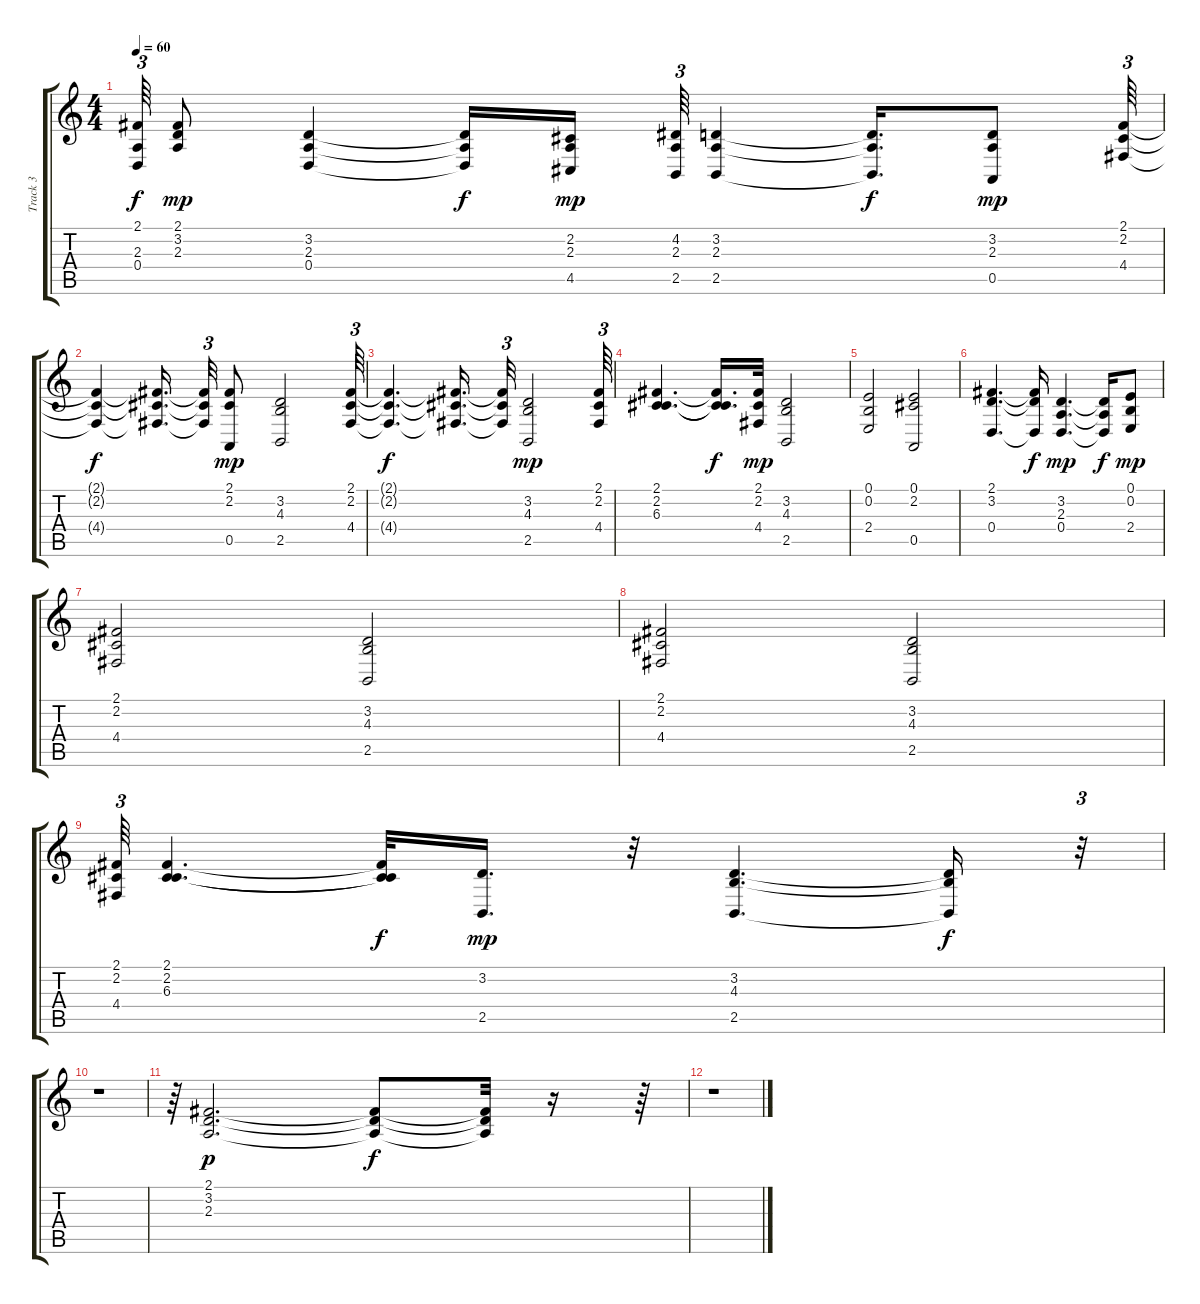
\track ("Track 3" "Track 3") {instrument pad2warm}
\staff {score tabs}
\tuning (E4 B3 G3 D3 A2 E2) {hide}
\ts (4 4)
\tempo 60
\clef g2
\ks c
(2.1{t} 2.3{t} 0.4{t}).64{tu (3 2) dy f} (2.1 3.2 2.3).8{dy mp} (3.2 2.3 0.4).4 (3.2{t} 2.3{t} 0.4{t}).16{dy f} (2.2 2.3 4.5).16{dy mp} (4.2 2.3 2.5).64{tu (3 2)} (3.2 2.3 2.5).4 (3.2{t} 2.3{t} 2.5{t}).16{d dy f} (3.2 2.3 0.5).8{dy mp} (2.1 2.2 4.4).64{tu (3 2)} |
(2.1{t} 2.2{t} 4.4{t}).4{dy f} (2.1{t} 2.2{t} 4.4{t}).16{d} (2.1{t} 2.2{t} 4.4{t}).32{tu (3 2)} (2.1 2.2 0.5).8{dy mp} (3.2 4.3 2.5).2 (2.1 2.2 4.4).64{tu (3 2)} |
(2.1{t} 2.2{t} 4.4{t}).4{d dy f} (2.1{t} 2.2{t} 4.4{t}).16{d} (2.1{t} 2.2{t} 4.4{t}).32{tu (3 2)} (3.2 4.3 2.5).2{dy mp} (2.1 2.2 4.4).64{tu (3 2)} |
(2.1 2.2 6.3).4{d} (2.1{t} 2.2{t} 6.3{t}).16{d dy f} (2.1 2.2 4.4).32{dy mp} (3.2 4.3 2.5).2 |
(0.1 0.2 2.4).2 (0.1 2.2 0.5).2 |
(2.1 3.2 0.4).4{d} (2.1{t} 3.2{t} 0.4{t}).16{dy f} (3.2 2.3 0.4).4{d dy mp} (3.2{t} 2.3{t} 0.4{t}).16{dy f} (0.1 0.2 2.4).8{dy mp} |
(2.1 2.2 4.4).2 (3.2 4.3 2.5).2 |
(2.1 2.2 4.4).2 (3.2 4.3 2.5).2 |
(2.1 2.2 4.4).64{tu (3 2)} (2.1 2.2 6.3).4{d} (2.1{t} 2.2{t} 6.3{t}).32{dy f} (3.2 2.5).16{d dy mp} r.32 (3.2 4.3 2.5).4{d} (3.2{t} 4.3{t} 2.5{t}).16{dy f} r.32{tu (3 2)} |
r.1 |
r.64{tu (3 2)} (2.1 3.2 2.3).2{d dy p} (2.1{t} 3.2{t} 2.3{t}).8{dy f} (2.1{t} 3.2{t} 2.3{t}).32 r.16 r.64 |
r.1
